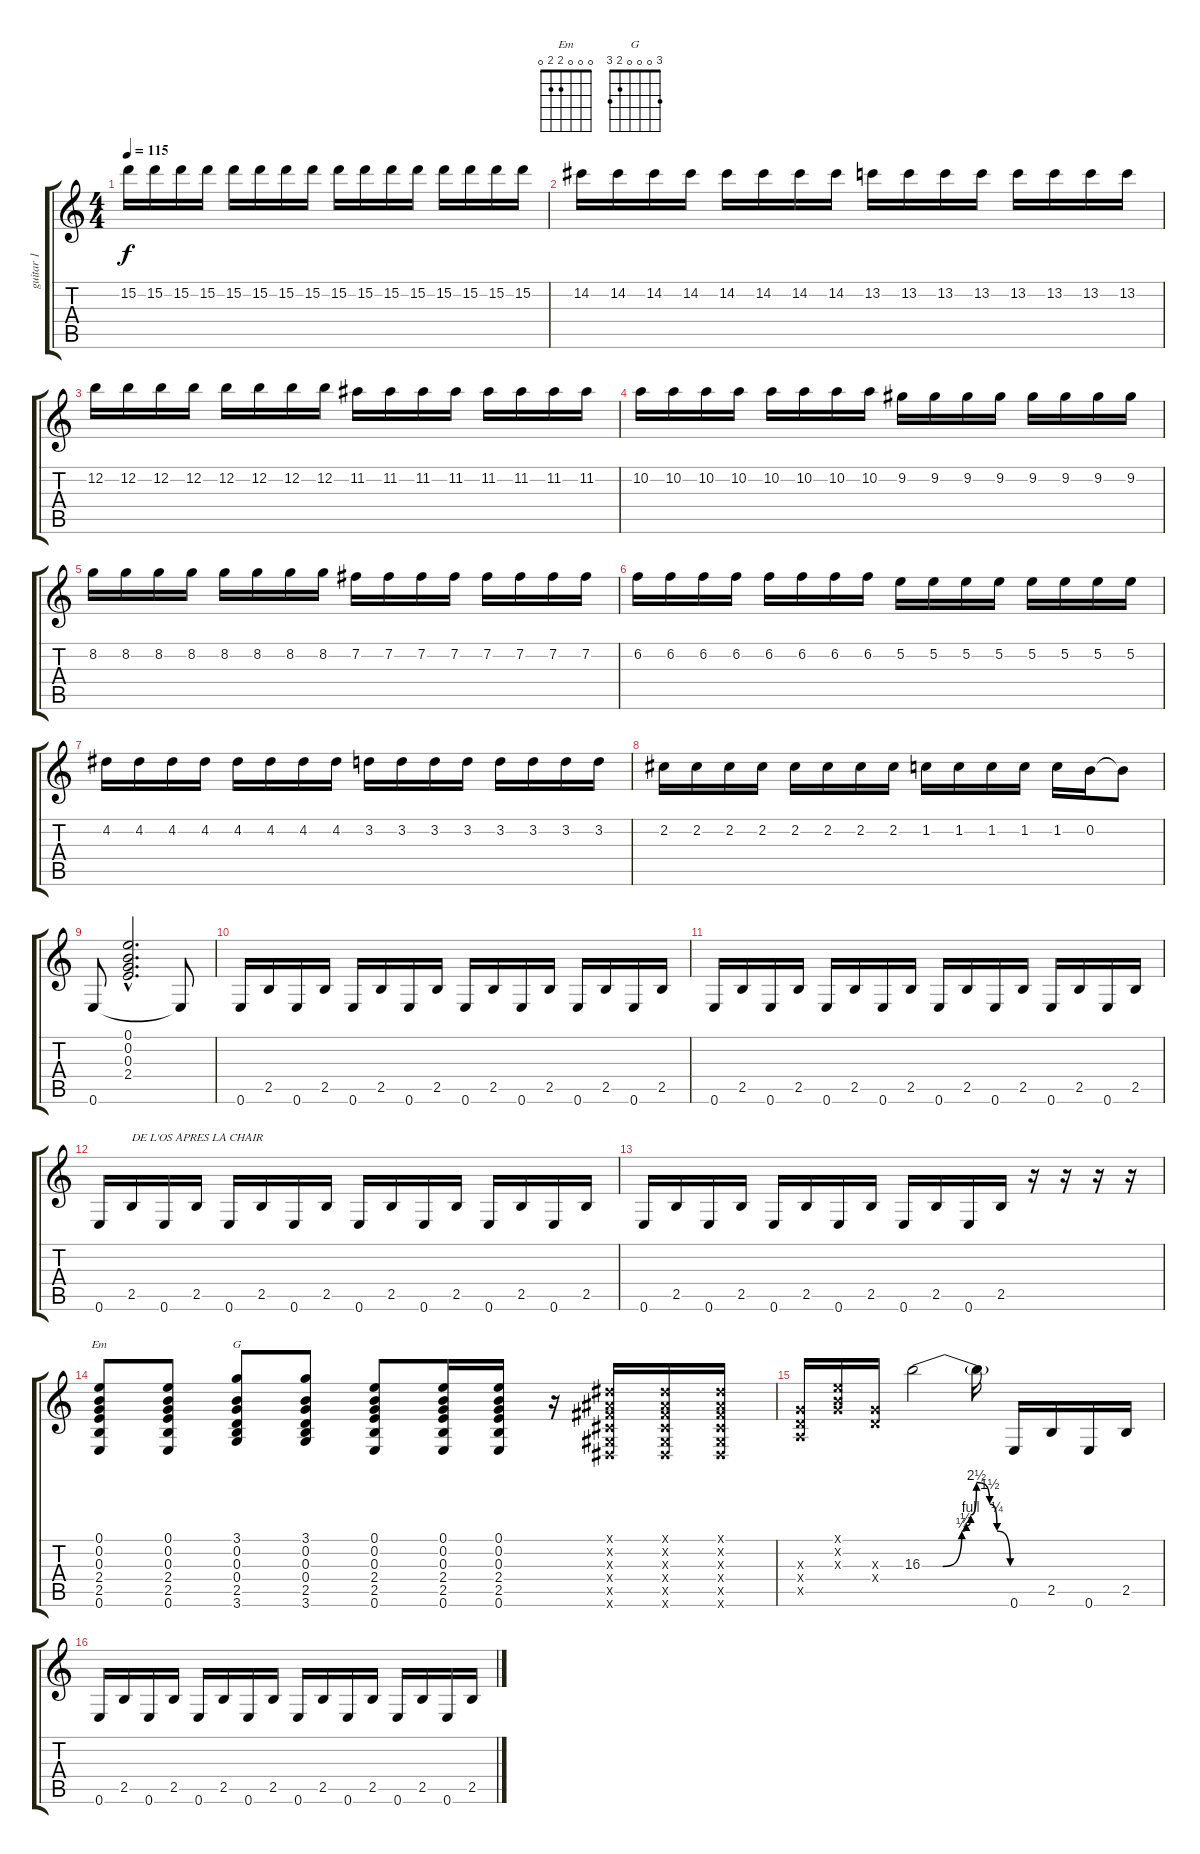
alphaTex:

\track ("guitar 1" "guitar 1") {instrument electricguitarclean}
\staff {score tabs}
\tuning (E4 B3 G3 D3 A2 E2) {hide}
\chord ("Em" 0 0 0 2 2 0)
\chord ("G" 3 0 0 0 2 3)
\ts (4 4)
\tempo 115
\clef g2
\ks c
15.2.16{dy f} 15.2.16 15.2.16 15.2.16 15.2.16 15.2.16 15.2.16 15.2.16 15.2.16 15.2.16 15.2.16 15.2.16 15.2.16 15.2.16 15.2.16 15.2.16 |
14.2.16 14.2.16 14.2.16 14.2.16 14.2.16 14.2.16 14.2.16 14.2.16 13.2.16 13.2.16 13.2.16 13.2.16 13.2.16 13.2.16 13.2.16 13.2.16 |
12.2.16 12.2.16 12.2.16 12.2.16 12.2.16 12.2.16 12.2.16 12.2.16 11.2.16 11.2.16 11.2.16 11.2.16 11.2.16 11.2.16 11.2.16 11.2.16 |
10.2.16 10.2.16 10.2.16 10.2.16 10.2.16 10.2.16 10.2.16 10.2.16 9.2.16 9.2.16 9.2.16 9.2.16 9.2.16 9.2.16 9.2.16 9.2.16 |
8.2.16 8.2.16 8.2.16 8.2.16 8.2.16 8.2.16 8.2.16 8.2.16 7.2.16 7.2.16 7.2.16 7.2.16 7.2.16 7.2.16 7.2.16 7.2.16 |
6.2.16 6.2.16 6.2.16 6.2.16 6.2.16 6.2.16 6.2.16 6.2.16 5.2.16 5.2.16 5.2.16 5.2.16 5.2.16 5.2.16 5.2.16 5.2.16 |
4.2.16 4.2.16 4.2.16 4.2.16 4.2.16 4.2.16 4.2.16 4.2.16 3.2.16 3.2.16 3.2.16 3.2.16 3.2.16 3.2.16 3.2.16 3.2.16 |
2.2.16 2.2.16 2.2.16 2.2.16 2.2.16 2.2.16 2.2.16 2.2.16 1.2.16 1.2.16 1.2.16 1.2.16 1.2.16 0.2.16 0.2{t}.8 |
0.6.8 (0.1{hac} 0.2{hac} 0.3{hac} 2.4{hac}).2{d} 0.6{t}.8 |
0.6.16 2.5.16 0.6.16 2.5.16 0.6.16 2.5.16 0.6.16 2.5.16 0.6.16 2.5.16 0.6.16 2.5.16 0.6.16 2.5.16 0.6.16 2.5.16 |
0.6.16 2.5.16 0.6.16 2.5.16 0.6.16 2.5.16 0.6.16 2.5.16 0.6.16 2.5.16 0.6.16 2.5.16 0.6.16 2.5.16 0.6.16 2.5.16 |
0.6.16 2.5.16{txt "DE L'OS APRES LA CHAIR"} 0.6.16 2.5.16 0.6.16 2.5.16 0.6.16 2.5.16 0.6.16 2.5.16 0.6.16 2.5.16 0.6.16 2.5.16 0.6.16 2.5.16 |
0.6.16 2.5.16 0.6.16 2.5.16 0.6.16 2.5.16 0.6.16 2.5.16 0.6.16 2.5.16 0.6.16 2.5.16 r.16 r.16 r.16 r.16 |
(0.1 0.2 0.3 2.4 2.5 0.6).8{ch "Em"} (0.1 0.2 0.3 2.4 2.5 0.6).8 (3.1 0.2 0.3 0.4 2.5 3.6).8{ch "G"} (3.1 0.2 0.3 0.4 2.5 3.6).8 (0.1 0.2 0.3 2.4 2.5 0.6).8 (0.1 0.2 0.3 2.4 2.5 0.6).16 (0.1 0.2 0.3 2.4 2.5 0.6).16 r.16 (-1.1{x} -1.2{x} -1.3{x} -1.4{x} -1.5{x} -1.6{x}).16 (-1.1{x} -1.2{x} -1.3{x} -1.4{x} -1.5{x} -1.6{x}).16 (-1.1{x} -1.2{x} -1.3{x} -1.4{x} -1.5{x} -1.6{x}).16 |
(0.3{x} 0.4{x} 0.5{x}).16 (0.1{x} 0.2{x} 0.3{x}).16 (0.3{x} 0.4{x}).16 16.3{be (custom 0 0 8 0 10 0 12 0 14 0 27 1 30 2 33 4 37 10 46 6 51 1 60 0)}.2 16.3{t}.16 0.6.16 2.5.16 0.6.16 2.5.16 |
0.6.16 2.5.16 0.6.16 2.5.16 0.6.16 2.5.16 0.6.16 2.5.16 0.6.16 2.5.16 0.6.16 2.5.16 0.6.16 2.5.16 0.6.16 2.5.16
